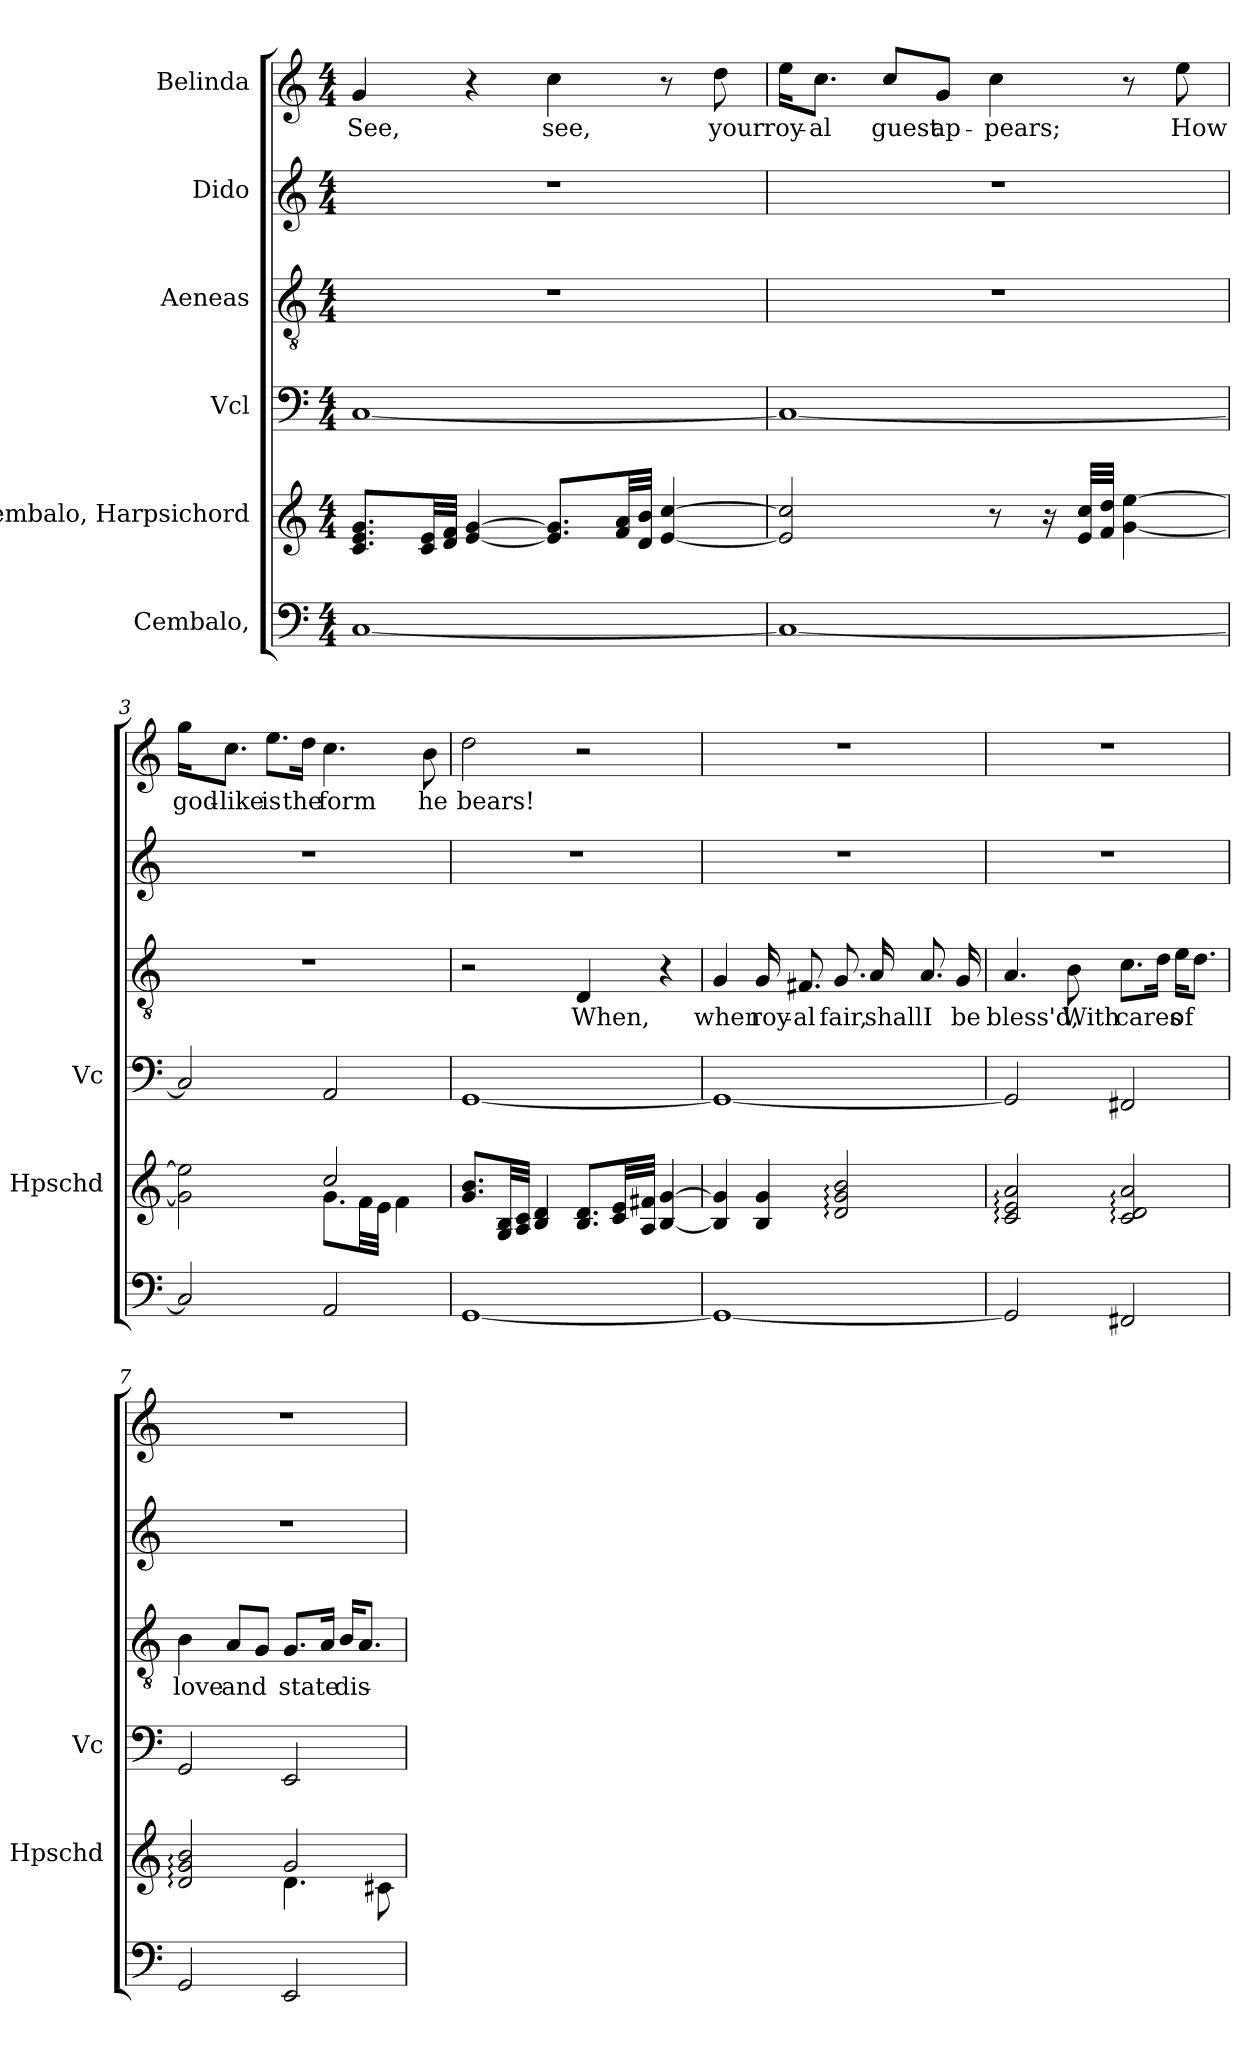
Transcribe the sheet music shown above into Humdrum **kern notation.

**kern	**kern	**kern	**kern	**text	**kern	**kern	**text
*part6	*part5	*part4	*part3	*part3	*part2	*part1	*part1
*staff6	*staff5	*staff4	*staff3	*staff3	*staff2	*staff1	*staff1
*I"Cembalo,	*I"Cembalo, Harpsichord	*I"Vcl	*I"Aeneas	*	*I"Dido	*I"Belinda	*
*	*I'Hpschd	*I'Vc	*	*	*	*	*
*clefF4	*clefG2	*clefF4	*clefGv2	*	*clefG2	*clefG2	*
*k[]	*k[]	*k[]	*k[]	*	*k[]	*k[]	*
*M4/4	*M4/4	*M4/4	*M4/4	*	*M4/4	*M4/4	*
*MM80	*MM80	*MM80	*MM80	*	*MM80	*MM80	*
=1	=1	=1	=1	=1	=1	=1	=1
!	!	!	!	!	!	!	!LO:LY:b
[1C	8.c/ 8.e/ 8.g/L	[1C	1r	.	1r	4g/	See,
.	32c/ 32e/LL	.	.	.	.	.	.
.	32d/ 32f/JJJ	.	.	.	.	.	.
.	[4e/ [4g/	.	.	.	.	4r	.
!	!	!	!	!	!	!	!LO:LY:b
.	8.e/] 8.g/]L	.	.	.	.	4cc\	see,
.	32f/ 32a/LL	.	.	.	.	.	.
.	32d/ 32b/JJJ	.	.	.	.	.	.
.	[4e/ [4cc/	.	.	.	.	8r	.
!	!	!	!	!	!	!	!LO:LY:b
.	.	.	.	.	.	8dd\	your
=2	=2	=2	=2	=2	=2	=2	=2
!	!	!	!	!	!	!	!LO:LY:b
1C_	2e/] 2cc/]	1C_	1r	.	1r	16ee\KL	roy-
!	!	!	!	!	!	!	!LO:LY:b
.	.	.	.	.	.	8.cc\J	-al
!	!	!	!	!	!	!	!LO:LY:b
.	.	.	.	.	.	8cc/L	guest
!	!	!	!	!	!	!	!LO:LY:b
.	.	.	.	.	.	8g/J	ap-
!	!	!	!	!	!	!	!LO:LY:b
.	8r	.	.	.	.	4cc\	-pears;
.	16r	.	.	.	.	.	.
.	32e/ 32cc/LLL	.	.	.	.	.	.
.	32f/ 32dd/JJJ	.	.	.	.	.	.
.	[4g\ [4ee\	.	.	.	.	8r	.
!	!	!	!	!	!	!	!LO:LY:b
.	.	.	.	.	.	8ee\	How
=3	=3	=3	=3	=3	=3	=3	=3
*	*^	*	*	*	*	*	*
!	!	!	!	!	!	!	!	!LO:LY:b
2C/]	2g\] 2ee\]	2ryy	2C/]	1r	.	1r	16gg\KL	god-
!	!	!	!	!	!	!	!	!LO:LY:b
.	.	.	.	.	.	.	8.cc\J	-like
!	!	!	!	!	!	!	!	!LO:LY:b
.	.	.	.	.	.	.	8.ee\L	is
!	!	!	!	!	!	!	!	!LO:LY:b
.	.	.	.	.	.	.	16dd\Jk	the
!	!	!	!	!	!	!	!	!LO:LY:b
2AA/	2cc/	8.g\L	2AA/	.	.	.	4.cc\	form
.	.	32f\LL	.	.	.	.	.	.
.	.	32e\JJJ	.	.	.	.	.	.
.	.	4f\	.	.	.	.	.	.
!	!	!	!	!	!	!	!	!LO:LY:b
.	.	.	.	.	.	.	8b\	he
*	*v	*v	*	*	*	*	*	*
!!LO:LB:g=z
=4	=4	=4	=4	=4	=4	=4	=4
!	!	!	!	!	!	!	!LO:LY:b
[1GG	8.g/ 8.b/L	[1GG	2r	.	1r	2dd\	bears!
.	32G/ 32B/LL	.	.	.	.	.	.
.	32A/ 32c/JJJ	.	.	.	.	.	.
.	4B/ 4d/	.	.	.	.	.	.
!	!	!	!	!LO:LY:b	!	!	!
.	8.B/ 8.d/L	.	4D/	When,	.	2r	.
.	32c/ 32e/LL	.	.	.	.	.	.
.	32A/ 32f#X/JJJ	.	.	.	.	.	.
.	[4B/ [4g/	.	4r	.	.	.	.
=5	=5	=5	=5	=5	=5	=5	=5
!	!	!	!	!LO:LY:b	!	!	!
1GG_	4B/] 4g/]	1GG_	4G/	when	1r	1r	.
!	!	!	!	!LO:LY:b	!	!	!
.	4B/ 4g/	.	16G/	roy-	.	.	.
!	!	!	!	!LO:LY:b	!	!	!
.	.	.	8.F#X/	-al	.	.	.
!	!	!	!	!LO:LY:b	!	!	!
.	2d/: 2g/: 2b/:	.	8.G/	fair,	.	.	.
!	!	!	!	!LO:LY:b	!	!	!
.	.	.	16A/	shall	.	.	.
!	!	!	!	!LO:LY:b	!	!	!
.	.	.	8.A/	I	.	.	.
!	!	!	!	!LO:LY:b	!	!	!
.	.	.	16G/	be	.	.	.
=6	=6	=6	=6	=6	=6	=6	=6
!	!	!	!	!LO:LY:b	!	!	!
2GG/]	2c/: 2e/: 2a/:	2GG/]	4.A/	bless'd,	1r	1r	.
!	!	!	!	!LO:LY:b	!	!	!
.	.	.	8B\	With	.	.	.
!	!	!	!	!LO:LY:b	!	!	!
2FF#X/	2c/: 2d/: 2a/:	2FF#X/	8.c\L	cares	.	.	.
.	.	.	16d\Jk	.	.	.	.
!	!	!	!	!LO:LY:b	!	!	!
.	.	.	16e\KL	of	.	.	.
.	.	.	8.d\J	.	.	.	.
!!LO:PB:g=z
=7	=7	=7	=7	=7	=7	=7	=7
*	*^	*	*	*	*	*	*
!	!	!	!	!	!LO:LY:b	!	!	!
2GG/	2d/: 2g/: 2b/:	2ryy	2GG/	4B\	love	1r	1r	.
!	!	!	!	!	!LO:LY:b	!	!	!
.	.	.	.	8A/L	and	.	.	.
.	.	.	.	8G/J	.	.	.	.
!	!	!	!	!	!LO:LY:b	!	!	!
2EE/	2g/	4.d\	2EE/	8.G/L	state	.	.	.
.	.	.	.	16A/Jk	.	.	.	.
!	!	!	!	!	!LO:LY:b	!	!	!
.	.	.	.	16B/KL	dis-	.	.	.
.	.	.	.	8.A/J	.	.	.	.
.	.	8c#X\	.	.	.	.	.	.
*	*v	*v	*	*	*	*	*	*
=	=	=	=	=	=	=	=
*-	*-	*-	*-	*-	*-	*-	*-
